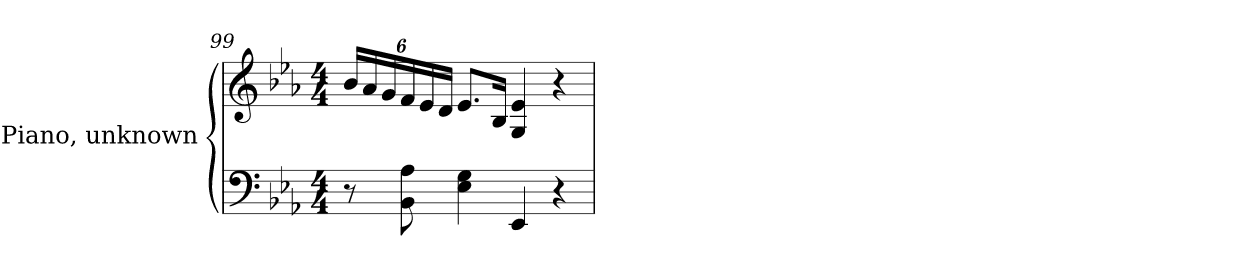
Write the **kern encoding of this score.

**kern	**kern
*part1	*part1
*staff2	*staff1
*I"Piano, unknown	*
*I'Pno.	*
*clefF4	*clefG2
*k[b-e-a-]	*k[b-e-a-]
*M4/4	*M4/4
*	*Xbrackettup
=99	=99
8r	24b-/LL
.	24a-/
.	24g/
8BB-\ 8A-\	24f/
.	24e-/
.	24d/JJ
4E-\ 4G\	8.e-/L
.	16B-/Jk
4EE-/	4G/ 4e-/
4r	4r
=	=
*-	*-
